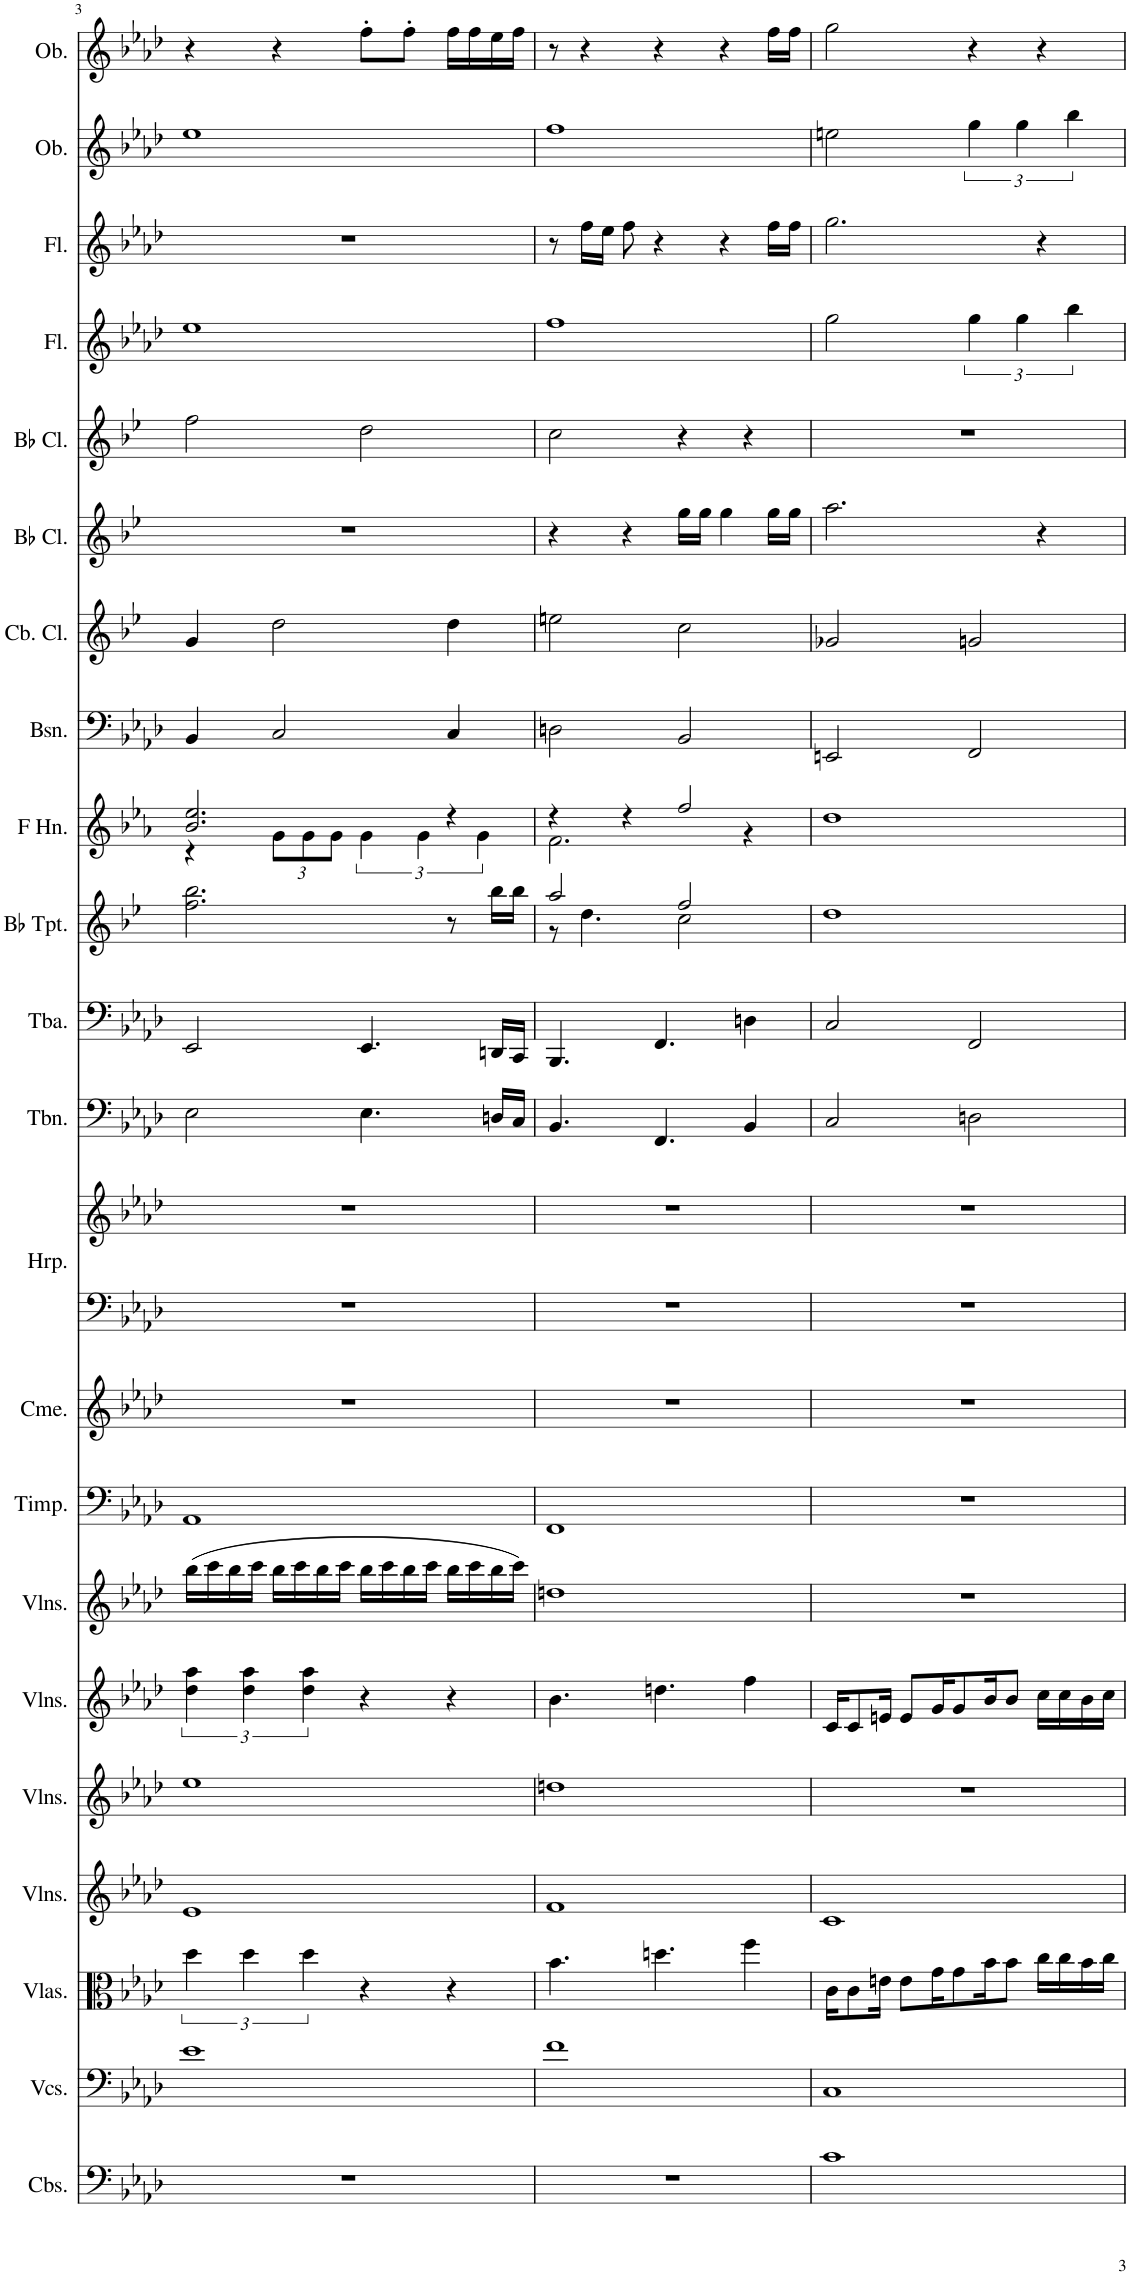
**kern	**kern	**kern	**kern	**kern	**kern	**kern	**kern	**kern	**kern	**kern	**kern	**kern	**kern	**kern	**kern	**kern	**kern	**kern	**kern	**kern	**kern	**kern
*part22	*part21	*part20	*part19	*part18	*part17	*part16	*part15	*part14	*part13	*part13	*part12	*part11	*part10	*part9	*part8	*part7	*part6	*part5	*part4	*part3	*part2	*part1
*staff23	*staff22	*staff21	*staff20	*staff19	*staff18	*staff17	*staff16	*staff15	*staff14	*staff13	*staff12	*staff11	*staff10	*staff9	*staff8	*staff7	*staff6	*staff5	*staff4	*staff3	*staff2	*staff1
*I"Contrabasses	*I"Violoncellos	*I"Violas	*I"Violins	*I"Violins	*I"Violins	*I"Violins	*I"Timpani	*I"Chimes	*I"Harp	*	*I"Trombone	*I"Tuba	*I"Bb Trumpet	*I"Horn in F	*I"Bassoon	*I"Contrabass Clarinet	*I"Bb Clarinet	*I"Bb Clarinet	*I"Flute	*I"Flute	*I"Oboe	*I"Oboe
*I'Cbs.	*I'Vcs.	*I'Vlas.	*I'Vlns.	*I'Vlns.	*I'Vlns.	*I'Vlns.	*I'Timp.	*I'Cme.	*I'Hrp.	*	*I'Tbn.	*I'Tba.	*I'Bb Tpt.	*	*I'Bsn.	*I'Cb. Cl.	*I'Bb Cl.	*I'Bb Cl.	*I'Fl.	*I'Fl.	*I'Ob.	*I'Ob.
!!LO:PB:g=z
*clefF4	*clefF4	*clefC3	*clefG2	*clefG2	*clefG2	*clefG2	*clefF4	*clefG2	*clefF4	*clefG2	*clefF4	*clefF4	*clefG2	*clefG2	*clefF4	*clefG2	*clefG2	*clefG2	*clefG2	*clefG2	*clefG2	*clefG2
*Trd7c12	*	*	*	*	*	*	*	*	*	*	*	*	*Trd1c2	*Trd4c7	*	*Trd1c2	*Trd1c2	*Trd1c2	*	*	*	*
*k[b-e-a-d-]	*k[b-e-a-d-]	*k[b-e-a-d-]	*k[b-e-a-d-]	*k[b-e-a-d-]	*k[b-e-a-d-]	*k[b-e-a-d-]	*k[b-e-a-d-]	*k[b-e-a-d-]	*k[b-e-a-d-]	*k[b-e-a-d-]	*k[b-e-a-d-]	*k[b-e-a-d-]	*k[b-e-]	*k[b-e-a-]	*k[b-e-a-d-]	*k[b-e-]	*k[b-e-]	*k[b-e-]	*k[b-e-a-d-]	*k[b-e-a-d-]	*k[b-e-a-d-]	*k[b-e-a-d-]
*M4/4	*M4/4	*M4/4	*M4/4	*M4/4	*M4/4	*M4/4	*M4/4	*M4/4	*M4/4	*M4/4	*M4/4	*M4/4	*M4/4	*M4/4	*M4/4	*M4/4	*M4/4	*M4/4	*M4/4	*M4/4	*M4/4	*M4/4
=3	=3	=3	=3	=3	=3	=3	=3	=3	=3	=3	=3	=3	=3	=3	=3	=3	=3	=3	=3	=3	=3	=3
*	*	*	*	*	*	*	*	*	*	*	*	*	*	*^	*	*	*	*	*	*	*	*
1r	1e-	6dd-\	1e-	1ee-	6dd-\ 6aa-\	(16bb-\LL	1AA-	1r	1r	1r	2E-\	2EE-/	2.ff\ 2.bb-\	2.b-/ 2.ee-/	4r	4BB-/	4g/	1r	2ff\	1ee-	1r	1ee-	4r
.	.	.	.	.	.	16ccc\	.	.	.	.	.	.	.	.	.	.	.	.	.	.	.	.	.
.	.	.	.	.	.	16bb-\	.	.	.	.	.	.	.	.	.	.	.	.	.	.	.	.	.
.	.	6dd-\	.	.	6dd-\ 6aa-\	.	.	.	.	.	.	.	.	.	.	.	.	.	.	.	.	.	.
.	.	.	.	.	.	16ccc\JJ	.	.	.	.	.	.	.	.	.	.	.	.	.	.	.	.	.
*	*	*	*	*	*	*	*	*	*	*	*	*	*	*	*Xbrackettup	*	*	*	*	*	*	*	*
.	.	.	.	.	.	16bb-\LL	.	.	.	.	.	.	.	.	12g\L	2C/	2dd\	.	.	.	.	.	4r
.	.	.	.	.	.	16ccc\	.	.	.	.	.	.	.	.	.	.	.	.	.	.	.	.	.
.	.	6dd-\	.	.	6dd-\ 6aa-\	.	.	.	.	.	.	.	.	.	12g\	.	.	.	.	.	.	.	.
.	.	.	.	.	.	16bb-\	.	.	.	.	.	.	.	.	.	.	.	.	.	.	.	.	.
.	.	.	.	.	.	.	.	.	.	.	.	.	.	.	12g\J	.	.	.	.	.	.	.	.
.	.	.	.	.	.	16ccc\JJ	.	.	.	.	.	.	.	.	.	.	.	.	.	.	.	.	.
*	*	*	*	*	*	*	*	*	*	*	*	*	*	*	*brackettup	*	*	*	*	*	*	*	*
.	.	4r	.	.	4r	16bb-\LL	.	.	.	.	4.E-\	4.EE-/	.	.	6g\	.	.	.	2dd\	.	.	.	8ff'\L
.	.	.	.	.	.	16ccc\	.	.	.	.	.	.	.	.	.	.	.	.	.	.	.	.	.
.	.	.	.	.	.	16bb-\	.	.	.	.	.	.	.	.	.	.	.	.	.	.	.	.	8ff'\J
.	.	.	.	.	.	.	.	.	.	.	.	.	.	.	6g\	.	.	.	.	.	.	.	.
.	.	.	.	.	.	16ccc\JJ	.	.	.	.	.	.	.	.	.	.	.	.	.	.	.	.	.
.	.	4r	.	.	4r	16bb-\LL	.	.	.	.	.	.	8r	4r	.	4C/	4dd\	.	.	.	.	.	16ff\LL
.	.	.	.	.	.	16ccc\	.	.	.	.	.	.	.	.	.	.	.	.	.	.	.	.	16ff\
.	.	.	.	.	.	.	.	.	.	.	.	.	.	.	6g\	.	.	.	.	.	.	.	.
.	.	.	.	.	.	16bb-\	.	.	.	.	16Dn/LL	16DDn/LL	16bb-\LL	.	.	.	.	.	.	.	.	.	16ee-\
.	.	.	.	.	.	16ccc\JJ)	.	.	.	.	16C/JJ	16CC/JJ	16bb-\JJ	.	.	.	.	.	.	.	.	.	16ff\JJ
=4	=4	=4	=4	=4	=4	=4	=4	=4	=4	=4	=4	=4	=4	=4	=4	=4	=4	=4	=4	=4	=4	=4	=4
*	*	*	*	*	*	*	*	*	*	*	*	*	*^	*	*	*	*	*	*	*	*	*	*
1r	1f	4.b-\	1f	1ddn	4.b-\	1ddn	1FF	1r	1r	1r	4.BB-/	4.BBB-/	2aa/	8r	4r	2.f\	2Dn\	2een\	4r	2cc\	1ff	8r	1ff	8r
.	.	.	.	.	.	.	.	.	.	.	.	.	.	4.dd\	.	.	.	.	.	.	.	16ff\LL	.	4r
.	.	.	.	.	.	.	.	.	.	.	.	.	.	.	.	.	.	.	.	.	.	16ee-\JJ	.	.
.	.	.	.	.	.	.	.	.	.	.	.	.	.	.	4r	.	.	.	4r	.	.	8ff\	.	.
.	.	4.ddn\	.	.	4.ddn\	.	.	.	.	.	4.FF/	4.FF/	.	.	.	.	.	.	.	.	.	4r	.	4r
.	.	.	.	.	.	.	.	.	.	.	.	.	2ff/	2cc\	2ff/	.	2BB-/	2cc\	16gg\LL	4r	.	.	.	.
.	.	.	.	.	.	.	.	.	.	.	.	.	.	.	.	.	.	.	16gg\JJ	.	.	.	.	.
.	.	.	.	.	.	.	.	.	.	.	.	.	.	.	.	.	.	.	4gg\	.	.	4r	.	4r
.	.	4ff\	.	.	4ff\	.	.	.	.	.	4BB-/	4Dn\	.	.	.	4r	.	.	.	4r	.	.	.	.
.	.	.	.	.	.	.	.	.	.	.	.	.	.	.	.	.	.	.	16gg\LL	.	.	16ff\LL	.	16ff\LL
.	.	.	.	.	.	.	.	.	.	.	.	.	.	.	.	.	.	.	16gg\JJ	.	.	16ff\JJ	.	16ff\JJ
*	*	*	*	*	*	*	*	*	*	*	*	*	*v	*v	*	*	*	*	*	*	*	*	*	*
*	*	*	*	*	*	*	*	*	*	*	*	*	*	*v	*v	*	*	*	*	*	*	*	*
=5	=5	=5	=5	=5	=5	=5	=5	=5	=5	=5	=5	=5	=5	=5	=5	=5	=5	=5	=5	=5	=5	=5
1c	1C	16c\KL	1c	1r	16c/KL	1r	1r	1r	1r	1r	2C/	2C/	1dd	1dd	2EEn/	2g-X/	2.aa\	1r	2gg\	2.gg\	2een\	2gg\
.	.	8c\	.	.	8c/	.	.	.	.	.	.	.	.	.	.	.	.	.	.	.	.	.
.	.	16en\Jk	.	.	16en/Jk	.	.	.	.	.	.	.	.	.	.	.	.	.	.	.	.	.
.	.	8e\L	.	.	8e/L	.	.	.	.	.	.	.	.	.	.	.	.	.	.	.	.	.
.	.	16g\K	.	.	16g/K	.	.	.	.	.	.	.	.	.	.	.	.	.	.	.	.	.
.	.	8g\	.	.	8g/	.	.	.	.	.	.	.	.	.	.	.	.	.	.	.	.	.
.	.	.	.	.	.	.	.	.	.	.	2Dn\	2FF/	.	.	2FF/	2gn/	.	.	6gg\	.	6gg\	4r
.	.	16b-\K	.	.	16b-/K	.	.	.	.	.	.	.	.	.	.	.	.	.	.	.	.	.
.	.	8b-\J	.	.	8b-/J	.	.	.	.	.	.	.	.	.	.	.	.	.	.	.	.	.
.	.	.	.	.	.	.	.	.	.	.	.	.	.	.	.	.	.	.	6gg\	.	6gg\	.
.	.	16cc\LL	.	.	16cc\LL	.	.	.	.	.	.	.	.	.	.	.	4r	.	.	4r	.	4r
.	.	16cc\	.	.	16cc\	.	.	.	.	.	.	.	.	.	.	.	.	.	.	.	.	.
.	.	.	.	.	.	.	.	.	.	.	.	.	.	.	.	.	.	.	6bb-\	.	6bb-\	.
.	.	16b-\	.	.	16b-\	.	.	.	.	.	.	.	.	.	.	.	.	.	.	.	.	.
.	.	16cc\JJ	.	.	16cc\JJ	.	.	.	.	.	.	.	.	.	.	.	.	.	.	.	.	.
=	=	=	=	=	=	=	=	=	=	=	=	=	=	=	=	=	=	=	=	=	=	=
*-	*-	*-	*-	*-	*-	*-	*-	*-	*-	*-	*-	*-	*-	*-	*-	*-	*-	*-	*-	*-	*-	*-
